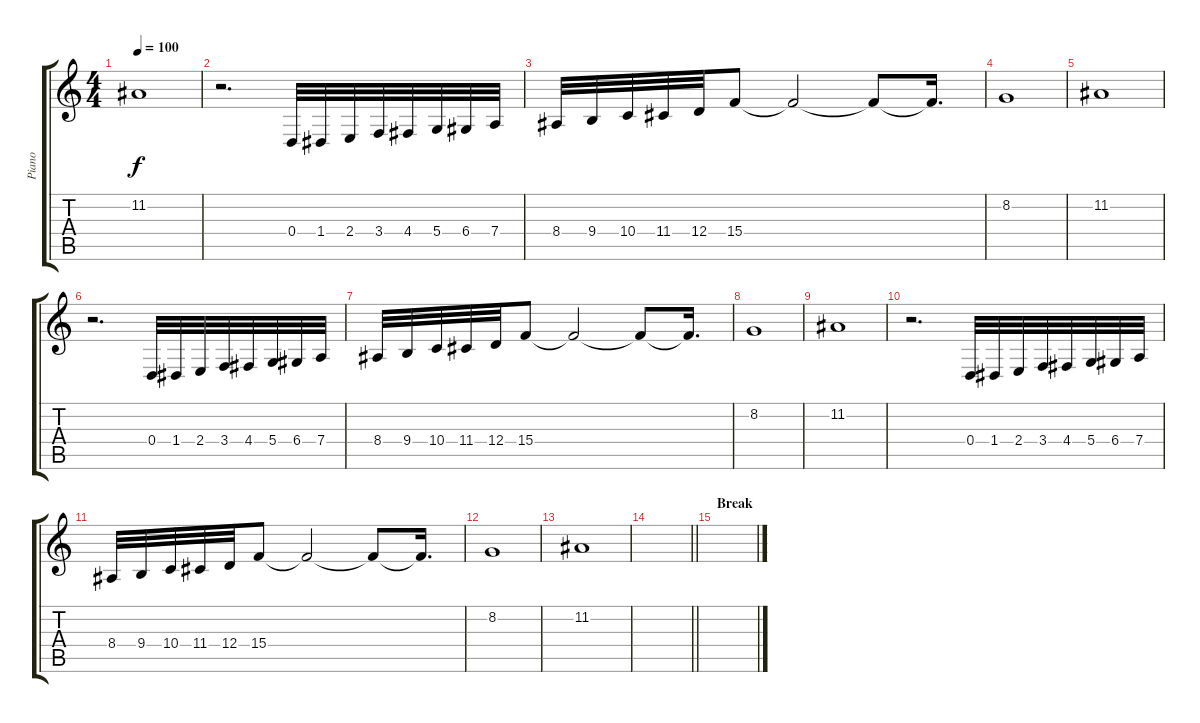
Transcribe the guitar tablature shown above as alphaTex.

\track ("Piano" "Piano") {instrument electricgrandpiano}
\staff {score tabs}
\tuning (E4 B3 G3 D3 A2 E2) {hide}
\ts (4 4)
\tempo 100
\clef g2
\ks c
11.2.1{dy f} |
r.2{d} 0.4.32 1.4.32 2.4.32 3.4.32 4.4.32 5.4.32 6.4.32 7.4.32 |
8.4.32 9.4.32 10.4.32 11.4.32 12.4.32 15.4.8 15.4{t}.2 15.4{t}.8 15.4{t}.16{d} |
8.2.1 |
11.2.1 |
r.2{d} 0.4.32 1.4.32 2.4.32 3.4.32 4.4.32 5.4.32 6.4.32 7.4.32 |
8.4.32 9.4.32 10.4.32 11.4.32 12.4.32 15.4.8 15.4{t}.2 15.4{t}.8 15.4{t}.16{d} |
8.2.1 |
11.2.1 |
r.2{d} 0.4.32 1.4.32 2.4.32 3.4.32 4.4.32 5.4.32 6.4.32 7.4.32 |
8.4.32 9.4.32 10.4.32 11.4.32 12.4.32 15.4.8 15.4{t}.2 15.4{t}.8 15.4{t}.16{d} |
8.2.1 |
11.2.1 |
\barLineRight lightlight
|
\section ("" "Break")
